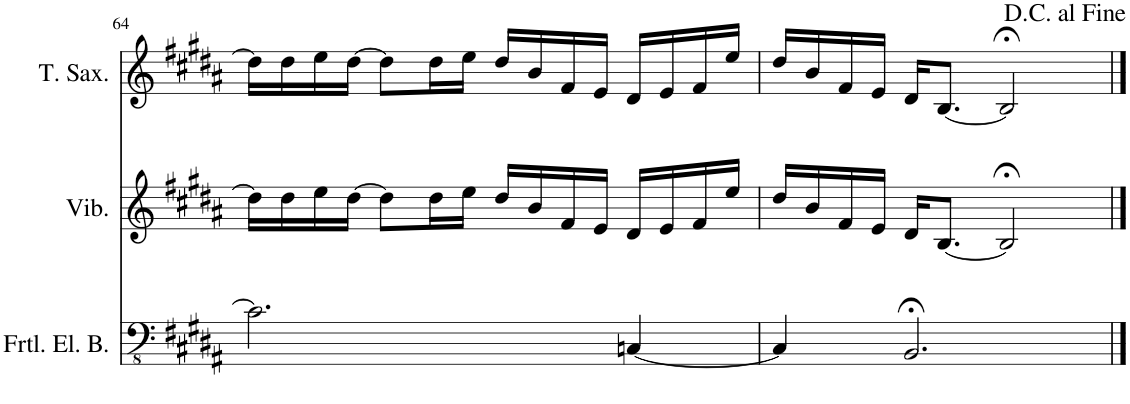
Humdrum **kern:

**kern	**kern	**kern
*part3	*part2	*part1
*staff3	*staff2	*staff1
*I"Fretless Electric Bass	*I"Vibraphone	*I"Tenor Saxophone
*I'Frtl. El. B.	*I'Vib.	*I'T. Sax.
!!LO:PB:g=z
*clefFv4	*clefG2	*clefG2
*	*	*ITrd8c14
*k[f#c#g#d#a#]	*k[f#c#g#d#a#]	*k[f#c#g#d#a#]
*M4/4	*M4/4	*M4/4
=64	=64	=64
2.C#\]	16dd#\LL]	16dd#\LL]
.	16dd#\	16dd#\
.	16ee\	16ee\
.	[16dd#\JJ	[16dd#\JJ
.	8dd#\L]	8dd#\L]
.	16dd#\L	16dd#\L
.	16ee\JJ	16ee\JJ
.	16dd#/LL	16dd#/LL
.	16b/	16b/
.	16f#/	16f#/
.	16e/JJ	16e/JJ
[4CCn/	16d#/LL	16d#/LL
.	16e/	16e/
.	16f#/	16f#/
.	16ee/JJ	16ee/JJ
=65	=65	=65
4CC/]	16dd#/LL	16dd#/LL
.	16b/	16b/
.	16f#/	16f#/
.	16e/JJ	16e/JJ
2.BBB;</	16d#/KL	16d#/KL
.	[8.B/J	[8.B/J
.	2B;</]	2B;</]
==	==	==
*-	*-	*-
